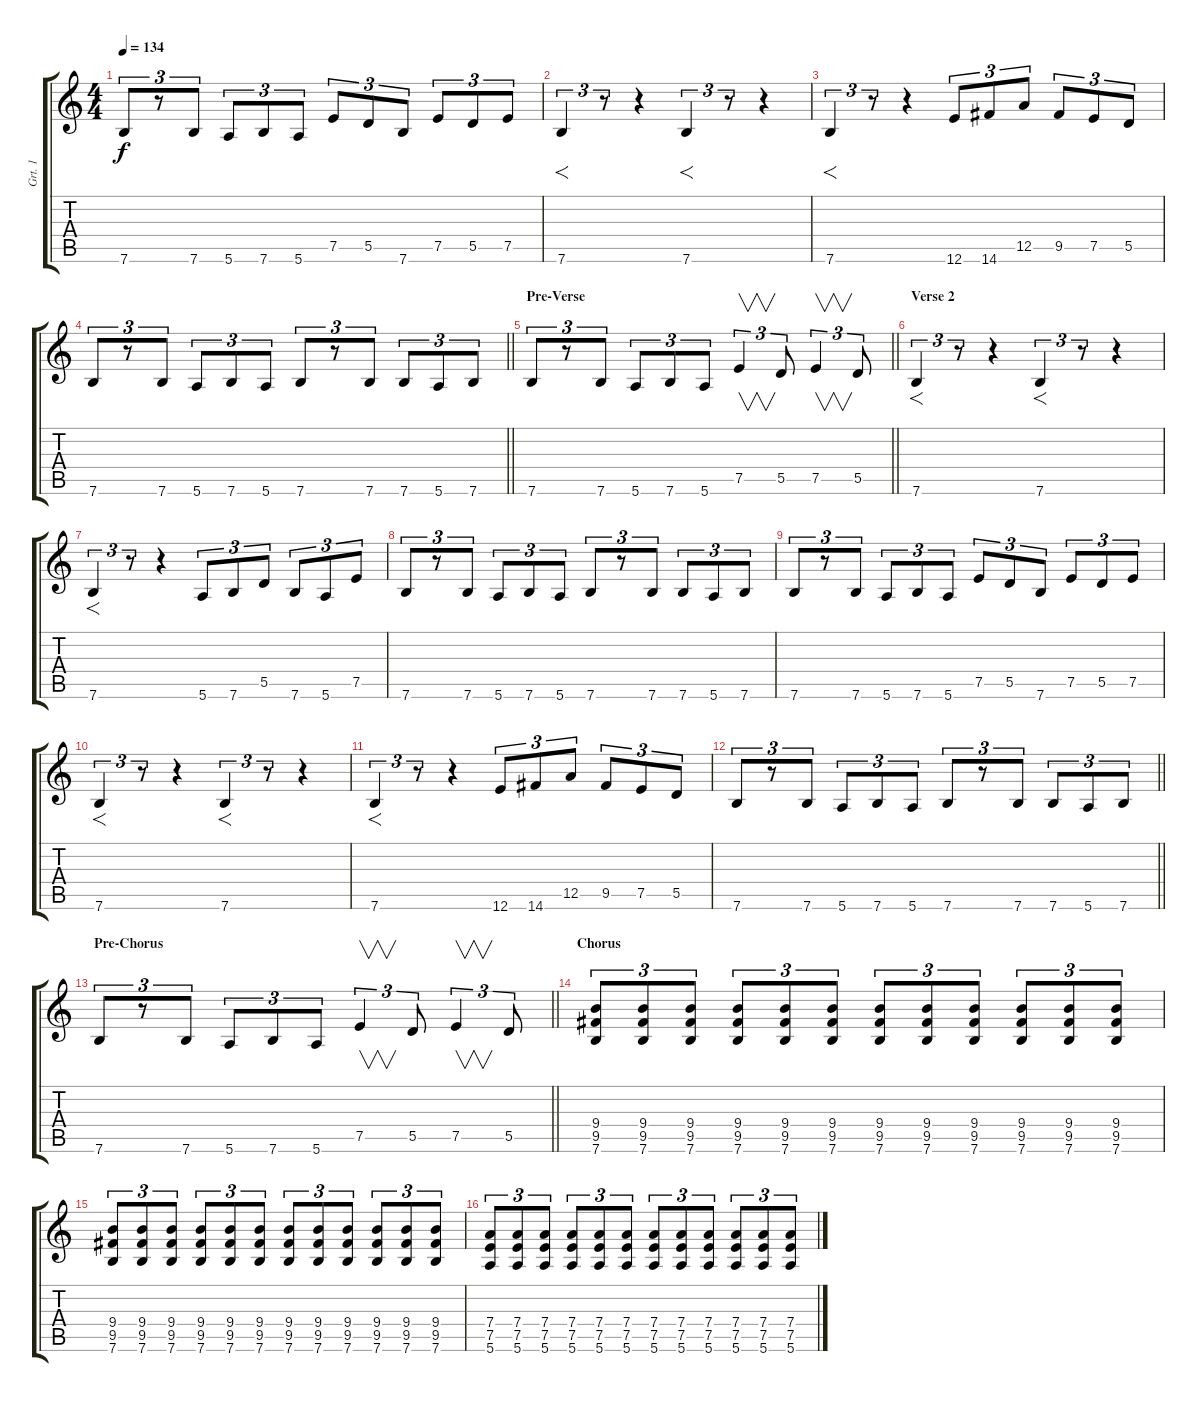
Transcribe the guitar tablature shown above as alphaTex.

\track ("Grt. 1" "Grt. 1") {instrument distortionguitar}
\staff {score tabs}
\tuning (E4 B3 G3 D3 A2 E2) {hide}
\ts (4 4)
\tempo 134
\clef g2
\ks c
7.6.8{tu (3 2) dy f} r.8{tu (3 2)} 7.6.8{tu (3 2)} 5.6.8{tu (3 2)} 7.6.8{tu (3 2)} 5.6.8{tu (3 2)} 7.5.8{tu (3 2)} 5.5.8{tu (3 2)} 7.6.8{tu (3 2)} 7.5.8{tu (3 2)} 5.5.8{tu (3 2)} 7.5.8{tu (3 2)} |
7.6.4{f tu (3 2)} r.8{tu (3 2)} r.4 7.6.4{f tu (3 2)} r.8{tu (3 2)} r.4 |
7.6.4{f tu (3 2)} r.8{tu (3 2)} r.4 12.6.8{tu (3 2)} 14.6.8{tu (3 2)} 12.5.8{tu (3 2)} 9.5.8{tu (3 2)} 7.5.8{tu (3 2)} 5.5.8{tu (3 2)} |
\barLineRight lightlight
7.6.8{tu (3 2)} r.8{tu (3 2)} 7.6.8{tu (3 2)} 5.6.8{tu (3 2)} 7.6.8{tu (3 2)} 5.6.8{tu (3 2)} 7.6.8{tu (3 2)} r.8{tu (3 2)} 7.6.8{tu (3 2)} 7.6.8{tu (3 2)} 5.6.8{tu (3 2)} 7.6.8{tu (3 2)} |
\section ("" "Pre-Verse")
\barLineRight lightlight
7.6.8{tu (3 2)} r.8{tu (3 2)} 7.6.8{tu (3 2)} 5.6.8{tu (3 2)} 7.6.8{tu (3 2)} 5.6.8{tu (3 2)} 7.5.4{v tu (3 2)} 5.5.8{tu (3 2)} 7.5.4{v tu (3 2)} 5.5.8{tu (3 2)} |
\section ("" "Verse 2")
7.6.4{f tu (3 2)} r.8{tu (3 2)} r.4 7.6.4{f tu (3 2)} r.8{tu (3 2)} r.4 |
7.6.4{f tu (3 2)} r.8{tu (3 2)} r.4 5.6.8{tu (3 2)} 7.6.8{tu (3 2)} 5.5.8{tu (3 2)} 7.6.8{tu (3 2)} 5.6.8{tu (3 2)} 7.5.8{tu (3 2)} |
7.6.8{tu (3 2)} r.8{tu (3 2)} 7.6.8{tu (3 2)} 5.6.8{tu (3 2)} 7.6.8{tu (3 2)} 5.6.8{tu (3 2)} 7.6.8{tu (3 2)} r.8{tu (3 2)} 7.6.8{tu (3 2)} 7.6.8{tu (3 2)} 5.6.8{tu (3 2)} 7.6.8{tu (3 2)} |
7.6.8{tu (3 2)} r.8{tu (3 2)} 7.6.8{tu (3 2)} 5.6.8{tu (3 2)} 7.6.8{tu (3 2)} 5.6.8{tu (3 2)} 7.5.8{tu (3 2)} 5.5.8{tu (3 2)} 7.6.8{tu (3 2)} 7.5.8{tu (3 2)} 5.5.8{tu (3 2)} 7.5.8{tu (3 2)} |
7.6.4{f tu (3 2)} r.8{tu (3 2)} r.4 7.6.4{f tu (3 2)} r.8{tu (3 2)} r.4 |
7.6.4{f tu (3 2)} r.8{tu (3 2)} r.4 12.6.8{tu (3 2)} 14.6.8{tu (3 2)} 12.5.8{tu (3 2)} 9.5.8{tu (3 2)} 7.5.8{tu (3 2)} 5.5.8{tu (3 2)} |
\barLineRight lightlight
7.6.8{tu (3 2)} r.8{tu (3 2)} 7.6.8{tu (3 2)} 5.6.8{tu (3 2)} 7.6.8{tu (3 2)} 5.6.8{tu (3 2)} 7.6.8{tu (3 2)} r.8{tu (3 2)} 7.6.8{tu (3 2)} 7.6.8{tu (3 2)} 5.6.8{tu (3 2)} 7.6.8{tu (3 2)} |
\section ("" "Pre-Chorus")
\barLineRight lightlight
7.6.8{tu (3 2)} r.8{tu (3 2)} 7.6.8{tu (3 2)} 5.6.8{tu (3 2)} 7.6.8{tu (3 2)} 5.6.8{tu (3 2)} 7.5.4{v tu (3 2)} 5.5.8{tu (3 2)} 7.5.4{v tu (3 2)} 5.5.8{tu (3 2)} |
\section ("" "Chorus")
(9.4 9.5 7.6).8{tu (3 2)} (9.4 9.5 7.6).8{tu (3 2)} (9.4 9.5 7.6).8{tu (3 2)} (9.4 9.5 7.6).8{tu (3 2)} (9.4 9.5 7.6).8{tu (3 2)} (9.4 9.5 7.6).8{tu (3 2)} (9.4 9.5 7.6).8{tu (3 2)} (9.4 9.5 7.6).8{tu (3 2)} (9.4 9.5 7.6).8{tu (3 2)} (9.4 9.5 7.6).8{tu (3 2)} (9.4 9.5 7.6).8{tu (3 2)} (9.4 9.5 7.6).8{tu (3 2)} |
(9.4 9.5 7.6).8{tu (3 2)} (9.4 9.5 7.6).8{tu (3 2)} (9.4 9.5 7.6).8{tu (3 2)} (9.4 9.5 7.6).8{tu (3 2)} (9.4 9.5 7.6).8{tu (3 2)} (9.4 9.5 7.6).8{tu (3 2)} (9.4 9.5 7.6).8{tu (3 2)} (9.4 9.5 7.6).8{tu (3 2)} (9.4 9.5 7.6).8{tu (3 2)} (9.4 9.5 7.6).8{tu (3 2)} (9.4 9.5 7.6).8{tu (3 2)} (9.4 9.5 7.6).8{tu (3 2)} |
(7.4 7.5 5.6).8{tu (3 2)} (7.4 7.5 5.6).8{tu (3 2)} (7.4 7.5 5.6).8{tu (3 2)} (7.4 7.5 5.6).8{tu (3 2)} (7.4 7.5 5.6).8{tu (3 2)} (7.4 7.5 5.6).8{tu (3 2)} (7.4 7.5 5.6).8{tu (3 2)} (7.4 7.5 5.6).8{tu (3 2)} (7.4 7.5 5.6).8{tu (3 2)} (7.4 7.5 5.6).8{tu (3 2)} (7.4 7.5 5.6).8{tu (3 2)} (7.4 7.5 5.6).8{tu (3 2)}
